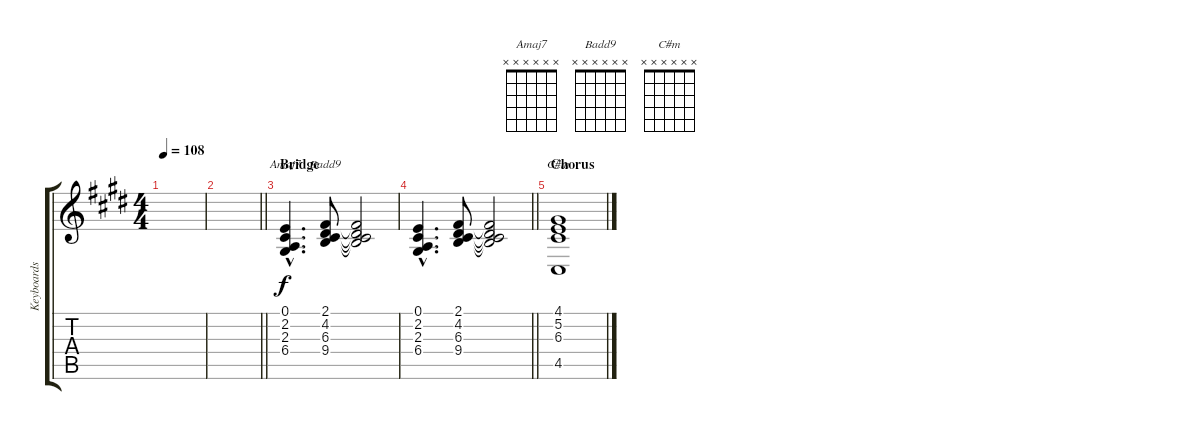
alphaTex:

\track ("Keyboards" "Keyboards") {instrument acousticgrandpiano}
\staff {score tabs}
\tuning (E4 B3 G3 D3 A2 E2) {hide}
\chord ("Amaj7" x x x x x x)
\chord ("Badd9" x x x x x x)
\chord ("C#m" x x x x x x)
\ts (4 4)
\tempo 108
\clef g2
\ks e
|
\barLineRight lightlight
|
\section ("" "Bridge")
(0.1{hac} 2.2{hac} 2.3{hac} 6.4{hac}).4{d ch "Amaj7"} (2.1 4.2 6.3 9.4).8{ch "Badd9"} (2.1{t} 4.2{t} 6.3{t} 9.4{t}).2 |
\barLineRight lightlight
(0.1{hac} 2.2{hac} 2.3{hac} 6.4{hac}).4{d} (2.1 4.2 6.3 9.4).8 (2.1{t} 4.2{t} 6.3{t} 9.4{t}).2 |
\section ("" "Chorus")
(4.1 5.2 6.3 4.5).1{ch "C#m"}
